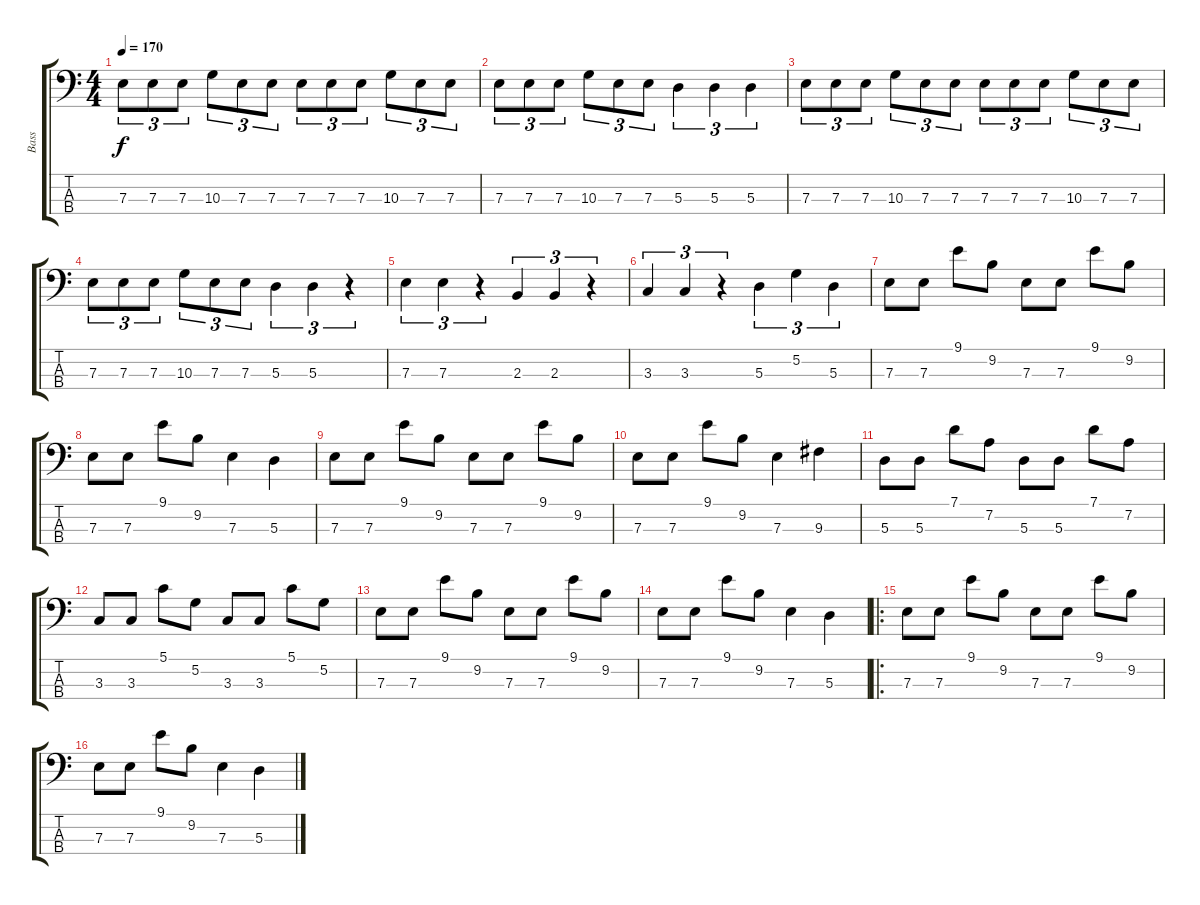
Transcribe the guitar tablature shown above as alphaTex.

\track ("Bass" "Bass") {instrument electricbassfinger}
\staff {score tabs}
\tuning (G2 D2 A1 E1) {hide}
\ts (4 4)
\tempo 170
\clef f4
\ks c
7.3.8{tu (3 2) dy f} 7.3.8{tu (3 2)} 7.3.8{tu (3 2)} 10.3.8{tu (3 2)} 7.3.8{tu (3 2)} 7.3.8{tu (3 2)} 7.3.8{tu (3 2)} 7.3.8{tu (3 2)} 7.3.8{tu (3 2)} 10.3.8{tu (3 2)} 7.3.8{tu (3 2)} 7.3.8{tu (3 2)} |
7.3.8{tu (3 2)} 7.3.8{tu (3 2)} 7.3.8{tu (3 2)} 10.3.8{tu (3 2)} 7.3.8{tu (3 2)} 7.3.8{tu (3 2)} 5.3.4{tu (3 2)} 5.3.4{tu (3 2)} 5.3.4{tu (3 2)} |
7.3.8{tu (3 2)} 7.3.8{tu (3 2)} 7.3.8{tu (3 2)} 10.3.8{tu (3 2)} 7.3.8{tu (3 2)} 7.3.8{tu (3 2)} 7.3.8{tu (3 2)} 7.3.8{tu (3 2)} 7.3.8{tu (3 2)} 10.3.8{tu (3 2)} 7.3.8{tu (3 2)} 7.3.8{tu (3 2)} |
7.3.8{tu (3 2)} 7.3.8{tu (3 2)} 7.3.8{tu (3 2)} 10.3.8{tu (3 2)} 7.3.8{tu (3 2)} 7.3.8{tu (3 2)} 5.3.4{tu (3 2)} 5.3.4{tu (3 2)} r.4{tu (3 2)} |
7.3.4{tu (3 2)} 7.3.4{tu (3 2)} r.4{tu (3 2)} 2.3.4{tu (3 2)} 2.3.4{tu (3 2)} r.4{tu (3 2)} |
3.3.4{tu (3 2)} 3.3.4{tu (3 2)} r.4{tu (3 2)} 5.3.4{tu (3 2)} 5.2.4{tu (3 2)} 5.3.4{tu (3 2)} |
7.3.8 7.3.8 9.1.8 9.2.8 7.3.8 7.3.8 9.1.8 9.2.8 |
7.3.8 7.3.8 9.1.8 9.2.8 7.3.4 5.3.4 |
7.3.8 7.3.8 9.1.8 9.2.8 7.3.8 7.3.8 9.1.8 9.2.8 |
7.3.8 7.3.8 9.1.8 9.2.8 7.3.4 9.3.4 |
5.3.8 5.3.8 7.1.8 7.2.8 5.3.8 5.3.8 7.1.8 7.2.8 |
3.3.8 3.3.8 5.1.8 5.2.8 3.3.8 3.3.8 5.1.8 5.2.8 |
7.3.8 7.3.8 9.1.8 9.2.8 7.3.8 7.3.8 9.1.8 9.2.8 |
7.3.8 7.3.8 9.1.8 9.2.8 7.3.4 5.3.4 |
\ro
7.3.8 7.3.8 9.1.8 9.2.8 7.3.8 7.3.8 9.1.8 9.2.8 |
7.3.8 7.3.8 9.1.8 9.2.8 7.3.4 5.3.4
